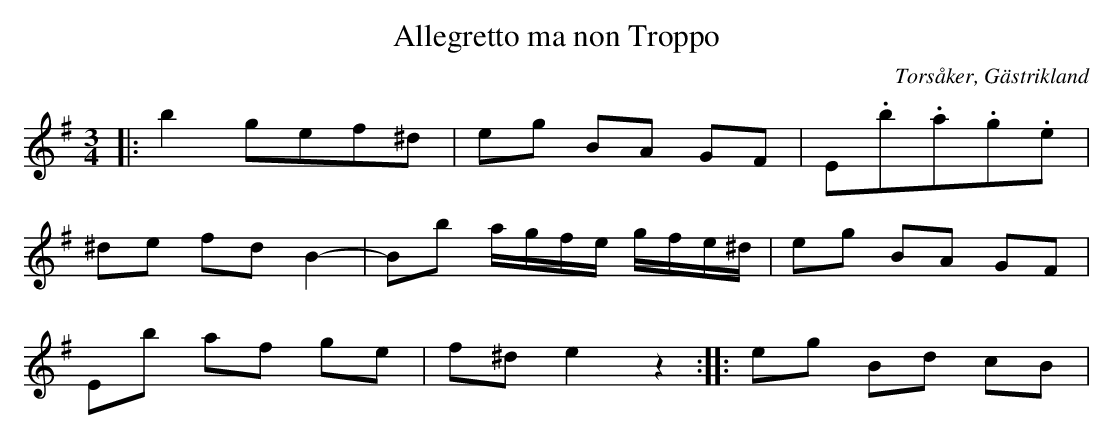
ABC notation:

X:1
T:Allegretto ma non Troppo
O:Torsåker, Gästrikland
M:3/4
L:1/16
K:G
|: b4 g2e2f2^d2 | e2g2 B2A2 G2F2 | E2.b2.a2.g2.e2 |
^d2e2 f2d2 B4- | B2b2 agfe gfe^d | e2g2 B2A2 G2F2 |
E2b2 a2f2 g2e2 | f2^d2 e4 z4 :: e2g2 B2d2 c2B2 |
